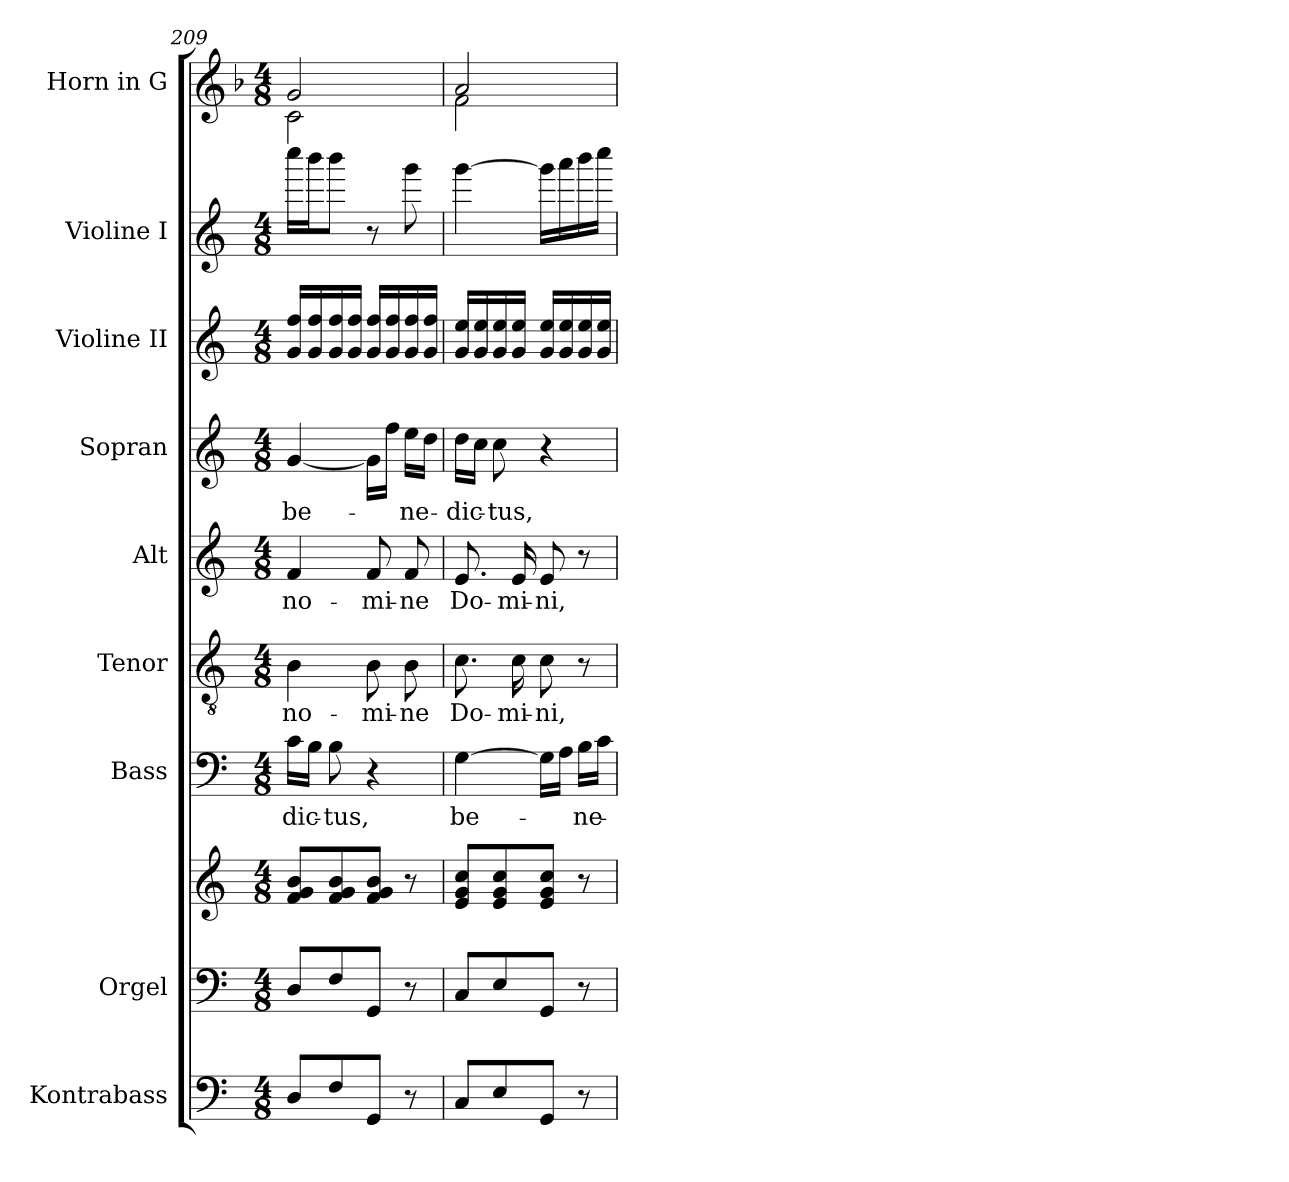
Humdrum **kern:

**kern	**kern	**kern	**kern	**text	**kern	**text	**kern	**text	**kern	**text	**kern	**kern	**kern
*part9	*part8	*part8	*part7	*part7	*part6	*part6	*part5	*part5	*part4	*part4	*part3	*part2	*part1
*staff10	*staff9	*staff8	*staff7	*staff7	*staff6	*staff6	*staff5	*staff5	*staff4	*staff4	*staff3	*staff2	*staff1
*I"Kontrabass	*I"Orgel	*	*I"Bass	*	*I"Tenor	*	*I"Alt	*	*I"Sopran	*	*I"Violine II	*I"Violine I	*I"Horn in G
*I'Kb.	*I'Org.	*	*I'B	*	*I'T	*	*I'A	*	*I'S	*	*I'Vl. II	*I'Vl. I	*I'Hrn.
*clefF4	*clefF4	*clefG2	*clefF4	*	*clefGv2	*	*clefG2	*	*clefG2	*	*clefG2	*clefG2	*clefG2
*ITrd7c12	*	*	*	*	*	*	*	*	*	*	*ITrd7c12	*ITrd7c12	*ITrd3c5
*k[]	*k[]	*k[]	*k[]	*	*k[]	*	*k[]	*	*k[]	*	*k[]	*k[]	*k[]
*C:	*C:	*C:	*C:	*	*C:	*	*C:	*	*C:	*	*C:	*C:	*C:
*M4/8	*M4/8	*M4/8	*M4/8	*	*M4/8	*	*M4/8	*	*M4/8	*	*M4/8	*M4/8	*M4/8
=209	=209	=209	=209	=209	=209	=209	=209	=209	=209	=209	=209	=209	=209
!	!	!	!	!LO:LY:b	!	!LO:LY:b	!	!LO:LY:b	!	!LO:LY:b	!	!	!
*	*	*	*	*	*	*	*	*	*	*	*	*	*^
8DD/L	8D/L	8f/ 8g/ 8b/L	16c\LL	-dic-	4B\	no-	4f/	no-	[4g/	be-	16G/ 16f/LL	16ccc\LL	2d/	2G\
.	.	.	16B\JJ	.	.	.	.	.	.	.	16G/ 16f/	16bb\J	.	.
!	!	!	!	!LO:LY:b	!	!	!	!	!	!	!	!	!	!
8FF/	8F/	8f/ 8g/ 8b/	8B\	-tus,	.	.	.	.	.	.	16G/ 16f/	8bb\J	.	.
.	.	.	.	.	.	.	.	.	.	.	16G/ 16f/JJ	.	.	.
!	!	!	!	!	!	!LO:LY:b	!	!LO:LY:b	!	!	!	!	!	!
8GGG/J	8GG/J	8f/ 8g/ 8b/J	4r	.	8B\	-mi-	8f/	-mi-	16g\LL]	.	16G/ 16f/LL	8r	.	.
.	.	.	.	.	.	.	.	.	16ff\JJ	.	16G/ 16f/	.	.	.
!	!	!	!	!	!	!LO:LY:b	!	!LO:LY:b	!	!LO:LY:b	!	!	!	!
8r	8r	8r	.	.	8B\	-ne	8f/	-ne	16ee\LL	-ne-	16G/ 16f/	8gg\	.	.
.	.	.	.	.	.	.	.	.	16dd\JJ	.	16G/ 16f/JJ	.	.	.
=210	=210	=210	=210	=210	=210	=210	=210	=210	=210	=210	=210	=210	=210	=210
!	!	!	!	!LO:LY:b	!	!LO:LY:b	!	!LO:LY:b	!	!LO:LY:b	!	!	!	!
8CC/L	8C/L	8e/ 8g/ 8cc/L	[4G\	be-	8.c\	Do-	8.e/	Do-	16dd\LL	-dic-	16G/ 16e/LL	[4gg\	2e/	2c\
.	.	.	.	.	.	.	.	.	16cc\JJ	.	16G/ 16e/	.	.	.
!	!	!	!	!	!	!	!	!	!	!LO:LY:b	!	!	!	!
8EE/	8E/	8e/ 8g/ 8cc/	.	.	.	.	.	.	8cc\	-tus,	16G/ 16e/	.	.	.
!	!	!	!	!	!	!LO:LY:b	!	!LO:LY:b	!	!	!	!	!	!
.	.	.	.	.	16c\	-mi-	16e/	-mi-	.	.	16G/ 16e/JJ	.	.	.
!	!	!	!	!	!	!LO:LY:b	!	!LO:LY:b	!	!	!	!	!	!
8GGG/J	8GG/J	8e/ 8g/ 8cc/J	16G\LL]	.	8c\	-ni,	8e/	-ni,	4r	.	16G/ 16e/LL	16gg\LL]	.	.
.	.	.	16A\JJ	.	.	.	.	.	.	.	16G/ 16e/	16aa\	.	.
!	!	!	!	!LO:LY:b	!	!	!	!	!	!	!	!	!	!
8r	8r	8r	16B\LL	-ne-	8r	.	8r	.	.	.	16G/ 16e/	16bb\	.	.
.	.	.	16c\JJ	.	.	.	.	.	.	.	16G/ 16e/JJ	16ccc\JJ	.	.
*	*	*	*	*	*	*	*	*	*	*	*	*	*v	*v
=	=	=	=	=	=	=	=	=	=	=	=	=	=
*-	*-	*-	*-	*-	*-	*-	*-	*-	*-	*-	*-	*-	*-
